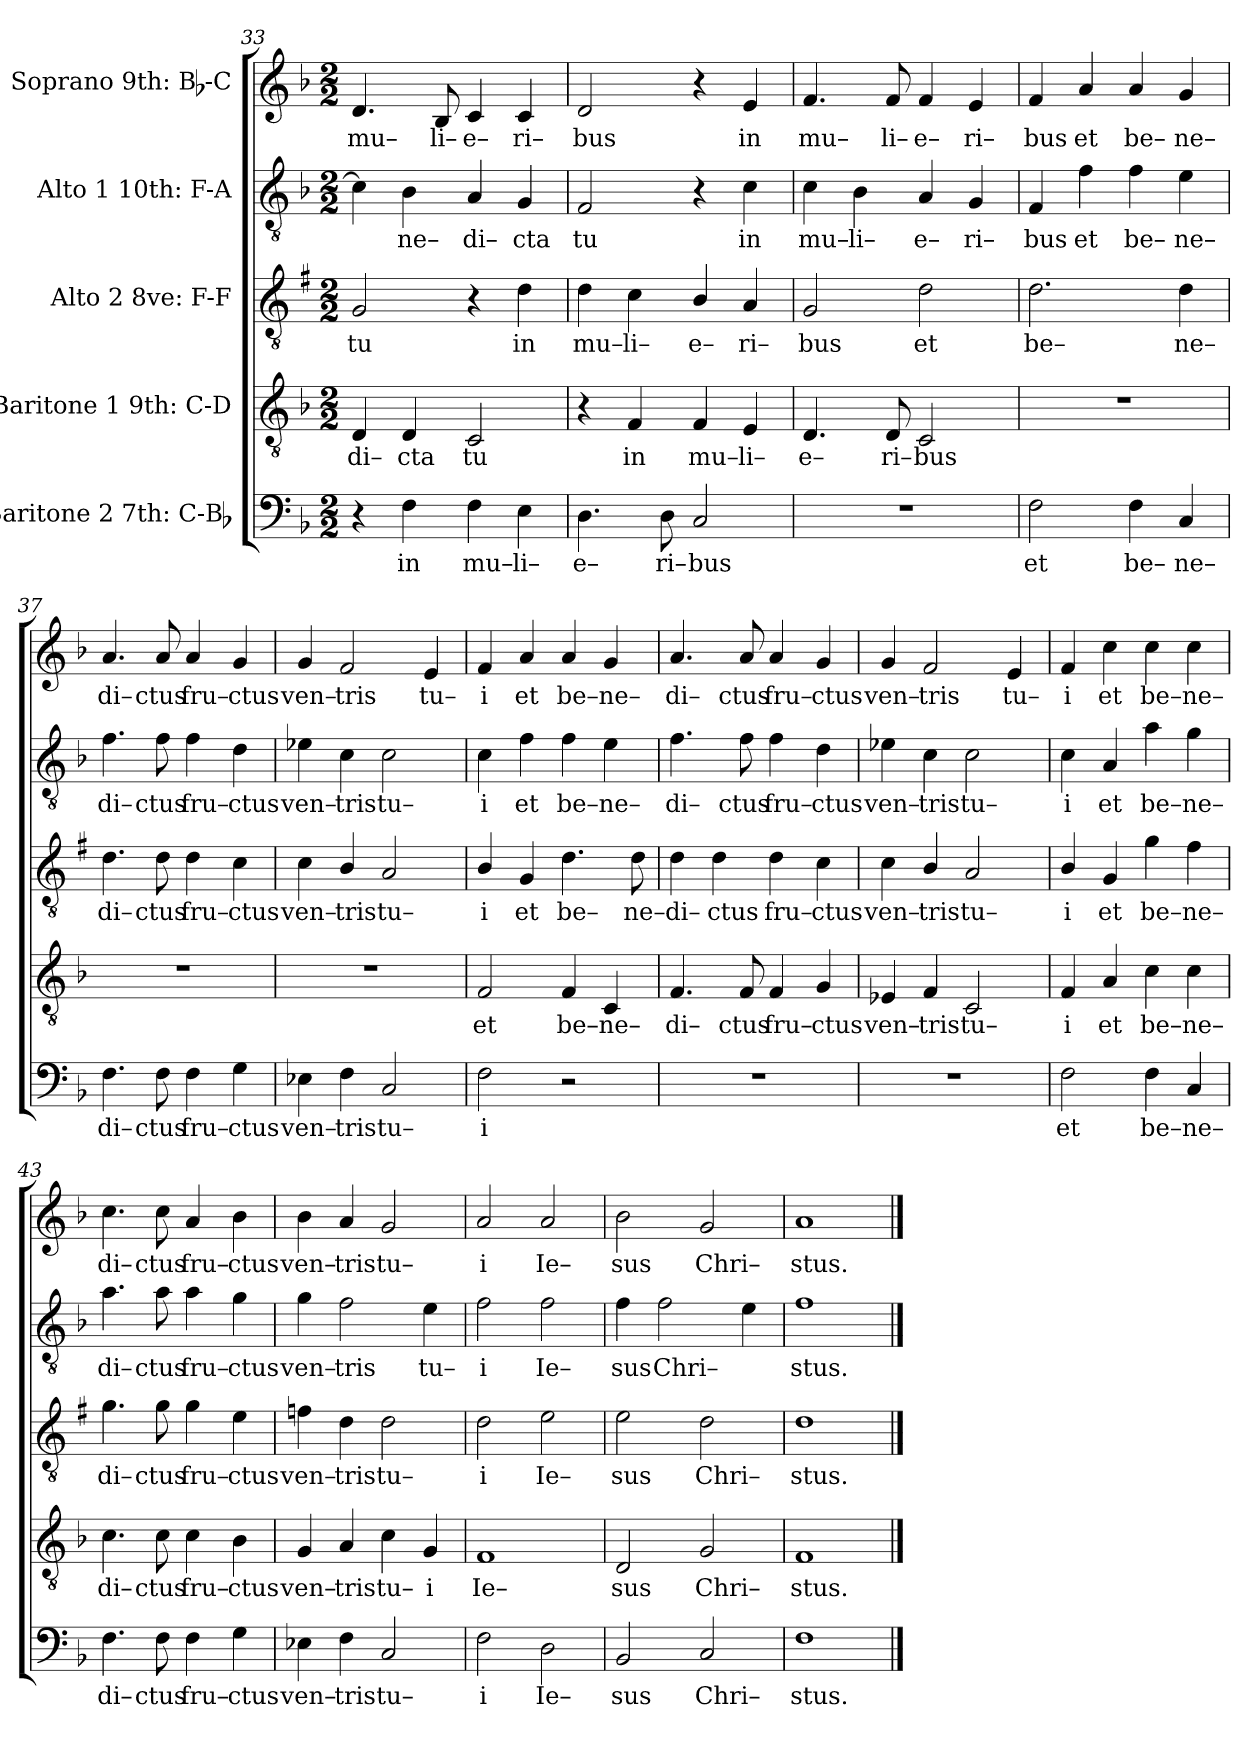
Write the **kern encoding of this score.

**kern	**text	**kern	**text	**kern	**text	**kern	**text	**kern	**text
*part5	*part5	*part4	*part4	*part3	*part3	*part2	*part2	*part1	*part1
*staff5	*staff5	*staff4	*staff4	*staff3	*staff3	*staff2	*staff2	*staff1	*staff1
*I"Baritone 2 7th: C-Bb	*	*I"Baritone 1 9th: C-D	*	*I"Alto 2 8ve: F-F	*	*I"Alto 1 10th: F-A	*	*I"Soprano 9th: Bb-C	*
*clefF4	*	*clefGv2	*	*clefGv2	*	*clefGv2	*	*clefG2	*
*	*	*	*	*ITrd1c2	*	*	*	*	*
*k[b-]	*	*k[b-]	*	*k[b-]	*	*k[b-]	*	*k[b-]	*
*F:	*	*F:	*	*F:	*	*F:	*	*F:	*
*M2/2	*	*M2/2	*	*M2/2	*	*M2/2	*	*M2/2	*
=33	=33	=33	=33	=33	=33	=33	=33	=33	=33
!	!	!	!LO:LY:b	!	!LO:LY:b	!	!	!	!LO:LY:b
4r	.	4D/	di–	2F/	tu	4c\]	.	4.d/	mu–
!	!LO:LY:b	!	!LO:LY:b	!	!	!	!LO:LY:b	!	!
4F\	in	4D/	cta	.	.	4B-\	ne–	.	.
!	!	!	!	!	!	!	!	!	!LO:LY:b
.	.	.	.	.	.	.	.	8B-/	li–
!	!LO:LY:b	!	!LO:LY:b	!	!	!	!LO:LY:b	!	!LO:LY:b
4F\	mu–	2C/	tu	4r	.	4A/	di–	4c/	e–
!	!LO:LY:b	!	!	!	!LO:LY:b	!	!LO:LY:b	!	!LO:LY:b
4E\	li–	.	.	4c\	in	4G/	cta	4c/	ri–
=34	=34	=34	=34	=34	=34	=34	=34	=34	=34
!	!LO:LY:b	!	!	!	!LO:LY:b	!	!LO:LY:b	!	!LO:LY:b
4.D\	e–	4r	.	4c\	mu–	2F/	tu	2d/	bus
!	!	!	!LO:LY:b	!	!LO:LY:b	!	!	!	!
.	.	4F/	in	4B-\	li–	.	.	.	.
!	!LO:LY:b	!	!	!	!	!	!	!	!
8D\	ri–	.	.	.	.	.	.	.	.
!	!LO:LY:b	!	!LO:LY:b	!	!LO:LY:b	!	!	!	!
2C/	bus	4F/	mu–	4A/	e–	4r	.	4r	.
!	!	!	!LO:LY:b	!	!LO:LY:b	!	!LO:LY:b	!	!LO:LY:b
.	.	4E/	li–	4G/	ri–	4c\	in	4e/	in
=35	=35	=35	=35	=35	=35	=35	=35	=35	=35
!	!	!	!LO:LY:b	!	!LO:LY:b	!	!LO:LY:b	!	!LO:LY:b
1r	.	4.D/	e–	2F/	bus	4c\	mu–	4.f/	mu–
!	!	!	!	!	!	!	!LO:LY:b	!	!
.	.	.	.	.	.	4B-\	li–	.	.
!	!	!	!LO:LY:b	!	!	!	!	!	!LO:LY:b
.	.	8D/	ri–	.	.	.	.	8f/	li–
!	!	!	!LO:LY:b	!	!LO:LY:b	!	!LO:LY:b	!	!LO:LY:b
.	.	2C/	bus	2c\	et	4A/	e–	4f/	e–
!	!	!	!	!	!	!	!LO:LY:b	!	!LO:LY:b
.	.	.	.	.	.	4G/	ri–	4e/	ri–
=36	=36	=36	=36	=36	=36	=36	=36	=36	=36
!	!LO:LY:b	!	!	!	!LO:LY:b	!	!LO:LY:b	!	!LO:LY:b
2F\	et	1r	.	2.c\	be–	4F/	bus	4f/	bus
!	!	!	!	!	!	!	!LO:LY:b	!	!LO:LY:b
.	.	.	.	.	.	4f\	et	4a/	et
!	!LO:LY:b	!	!	!	!	!	!LO:LY:b	!	!LO:LY:b
4F\	be–	.	.	.	.	4f\	be–	4a/	be–
!	!LO:LY:b	!	!	!	!LO:LY:b	!	!LO:LY:b	!	!LO:LY:b
4C/	ne–	.	.	4c\	ne–	4e\	ne–	4g/	ne–
!!LO:LB:g=z
=37	=37	=37	=37	=37	=37	=37	=37	=37	=37
!	!LO:LY:b	!	!	!	!LO:LY:b	!	!LO:LY:b	!	!LO:LY:b
4.F\	di–	1r	.	4.c\	di–	4.f\	di–	4.a/	di–
!	!LO:LY:b	!	!	!	!LO:LY:b	!	!LO:LY:b	!	!LO:LY:b
8F\	ctus	.	.	8c\	ctus	8f\	ctus	8a/	ctus
!	!LO:LY:b	!	!	!	!LO:LY:b	!	!LO:LY:b	!	!LO:LY:b
4F\	fru–	.	.	4c\	fru–	4f\	fru–	4a/	fru–
!	!LO:LY:b	!	!	!	!LO:LY:b	!	!LO:LY:b	!	!LO:LY:b
4G\	ctus	.	.	4B-\	ctus	4d\	ctus	4g/	ctus
=38	=38	=38	=38	=38	=38	=38	=38	=38	=38
!	!LO:LY:b	!	!	!	!LO:LY:b	!	!LO:LY:b	!	!LO:LY:b
4E-X\	ven–	1r	.	4B-\	ven–	4e-X\	ven–	4g/	ven–
!	!LO:LY:b	!	!	!	!LO:LY:b	!	!LO:LY:b	!	!LO:LY:b
4F\	tris	.	.	4A/	tris	4c\	tris	2f/	tris
!	!LO:LY:b	!	!	!	!LO:LY:b	!	!LO:LY:b	!	!
2C/	tu–	.	.	2G/	tu–	2c\	tu–	.	.
!	!	!	!	!	!	!	!	!	!LO:LY:b
.	.	.	.	.	.	.	.	4e/	tu–
=39	=39	=39	=39	=39	=39	=39	=39	=39	=39
!	!LO:LY:b	!	!LO:LY:b	!	!LO:LY:b	!	!LO:LY:b	!	!LO:LY:b
2F\	i	2F/	et	4A/	i	4c\	i	4f/	i
!	!	!	!	!	!LO:LY:b	!	!LO:LY:b	!	!LO:LY:b
.	.	.	.	4F/	et	4f\	et	4a/	et
!	!	!	!LO:LY:b	!	!LO:LY:b	!	!LO:LY:b	!	!LO:LY:b
2r	.	4F/	be–	4.c\	be–	4f\	be–	4a/	be–
!	!	!	!LO:LY:b	!	!	!	!LO:LY:b	!	!LO:LY:b
.	.	4C/	ne–	.	.	4e\	ne–	4g/	ne–
!	!	!	!	!	!LO:LY:b	!	!	!	!
.	.	.	.	8c\	ne–	.	.	.	.
=40	=40	=40	=40	=40	=40	=40	=40	=40	=40
!	!	!	!LO:LY:b	!	!LO:LY:b	!	!LO:LY:b	!	!LO:LY:b
1r	.	4.F/	di–	4c\	di–	4.f\	di–	4.a/	di–
!	!	!	!	!	!LO:LY:b	!	!	!	!
.	.	.	.	4c\	ctus	.	.	.	.
!	!	!	!LO:LY:b	!	!	!	!LO:LY:b	!	!LO:LY:b
.	.	8F/	ctus	.	.	8f\	ctus	8a/	ctus
!	!	!	!LO:LY:b	!	!LO:LY:b	!	!LO:LY:b	!	!LO:LY:b
.	.	4F/	fru–	4c\	fru–	4f\	fru–	4a/	fru–
!	!	!	!LO:LY:b	!	!LO:LY:b	!	!LO:LY:b	!	!LO:LY:b
.	.	4G/	ctus	4B-\	ctus	4d\	ctus	4g/	ctus
=41	=41	=41	=41	=41	=41	=41	=41	=41	=41
!	!	!	!LO:LY:b	!	!LO:LY:b	!	!LO:LY:b	!	!LO:LY:b
1r	.	4E-X/	ven–	4B-\	ven–	4e-X\	ven–	4g/	ven–
!	!	!	!LO:LY:b	!	!LO:LY:b	!	!LO:LY:b	!	!LO:LY:b
.	.	4F/	tris	4A/	tris	4c\	tris	2f/	tris
!	!	!	!LO:LY:b	!	!LO:LY:b	!	!LO:LY:b	!	!
.	.	2C/	tu–	2G/	tu–	2c\	tu–	.	.
!	!	!	!	!	!	!	!	!	!LO:LY:b
.	.	.	.	.	.	.	.	4e/	tu–
!!LO:PB:g=z
=42	=42	=42	=42	=42	=42	=42	=42	=42	=42
!	!LO:LY:b	!	!LO:LY:b	!	!LO:LY:b	!	!LO:LY:b	!	!LO:LY:b
2F\	et	4F/	i	4A/	i	4c\	i	4f/	i
!	!	!	!LO:LY:b	!	!LO:LY:b	!	!LO:LY:b	!	!LO:LY:b
.	.	4A/	et	4F/	et	4A/	et	4cc\	et
!	!LO:LY:b	!	!LO:LY:b	!	!LO:LY:b	!	!LO:LY:b	!	!LO:LY:b
4F\	be–	4c\	be–	4f\	be–	4a\	be–	4cc\	be–
!	!LO:LY:b	!	!LO:LY:b	!	!LO:LY:b	!	!LO:LY:b	!	!LO:LY:b
4C/	ne–	4c\	ne–	4e\	ne–	4g\	ne–	4cc\	ne–
=43	=43	=43	=43	=43	=43	=43	=43	=43	=43
!	!LO:LY:b	!	!LO:LY:b	!	!LO:LY:b	!	!LO:LY:b	!	!LO:LY:b
4.F\	di–	4.c\	di–	4.f\	di–	4.a\	di–	4.cc\	di–
!	!LO:LY:b	!	!LO:LY:b	!	!LO:LY:b	!	!LO:LY:b	!	!LO:LY:b
8F\	ctus	8c\	ctus	8f\	ctus	8a\	ctus	8cc\	ctus
!	!LO:LY:b	!	!LO:LY:b	!	!LO:LY:b	!	!LO:LY:b	!	!LO:LY:b
4F\	fru–	4c\	fru–	4f\	fru–	4a\	fru–	4a/	fru–
!	!LO:LY:b	!	!LO:LY:b	!	!LO:LY:b	!	!LO:LY:b	!	!LO:LY:b
4G\	ctus	4B-\	ctus	4d\	ctus	4g\	ctus	4b-\	ctus
=44	=44	=44	=44	=44	=44	=44	=44	=44	=44
!	!LO:LY:b	!	!LO:LY:b	!	!LO:LY:b	!	!LO:LY:b	!	!LO:LY:b
4E-X\	ven–	4G/	ven–	4e-X\	ven–	4g\	ven–	4b-\	ven–
!	!LO:LY:b	!	!LO:LY:b	!	!LO:LY:b	!	!LO:LY:b	!	!LO:LY:b
4F\	tris	4A/	tris	4c\	tris	2f\	tris	4a/	tris
!	!LO:LY:b	!	!LO:LY:b	!	!LO:LY:b	!	!	!	!LO:LY:b
2C/	tu–	4c\	tu–	2c\	tu–	.	.	2g/	tu–
!	!	!	!LO:LY:b	!	!	!	!LO:LY:b	!	!
.	.	4G/	i	.	.	4e\	tu–	.	.
=45	=45	=45	=45	=45	=45	=45	=45	=45	=45
!	!LO:LY:b	!	!LO:LY:b	!	!LO:LY:b	!	!LO:LY:b	!	!LO:LY:b
2F\	i	1F	Ie–	2c\	i	2f\	i	2a/	i
!	!LO:LY:b	!	!	!	!LO:LY:b	!	!LO:LY:b	!	!LO:LY:b
2D\	Ie–	.	.	2d\	Ie–	2f\	Ie–	2a/	Ie–
=46	=46	=46	=46	=46	=46	=46	=46	=46	=46
!	!LO:LY:b	!	!LO:LY:b	!	!LO:LY:b	!	!LO:LY:b	!	!LO:LY:b
2BB-/	sus	2D/	sus	2d\	sus	4f\	sus	2b-\	sus
!	!	!	!	!	!	!	!LO:LY:b	!	!
.	.	.	.	.	.	2f\	Chri–	.	.
!	!LO:LY:b	!	!LO:LY:b	!	!LO:LY:b	!	!	!	!LO:LY:b
2C/	Chri–	2G/	Chri–	2c\	Chri–	.	.	2g/	Chri–
.	.	.	.	.	.	4e\	.	.	.
=47	=47	=47	=47	=47	=47	=47	=47	=47	=47
!	!LO:LY:b	!	!LO:LY:b	!	!LO:LY:b	!	!LO:LY:b	!	!LO:LY:b
1F	stus.	1F	stus.	1c	stus.	1f	stus.	1a	stus.
==	==	==	==	==	==	==	==	==	==
*-	*-	*-	*-	*-	*-	*-	*-	*-	*-
